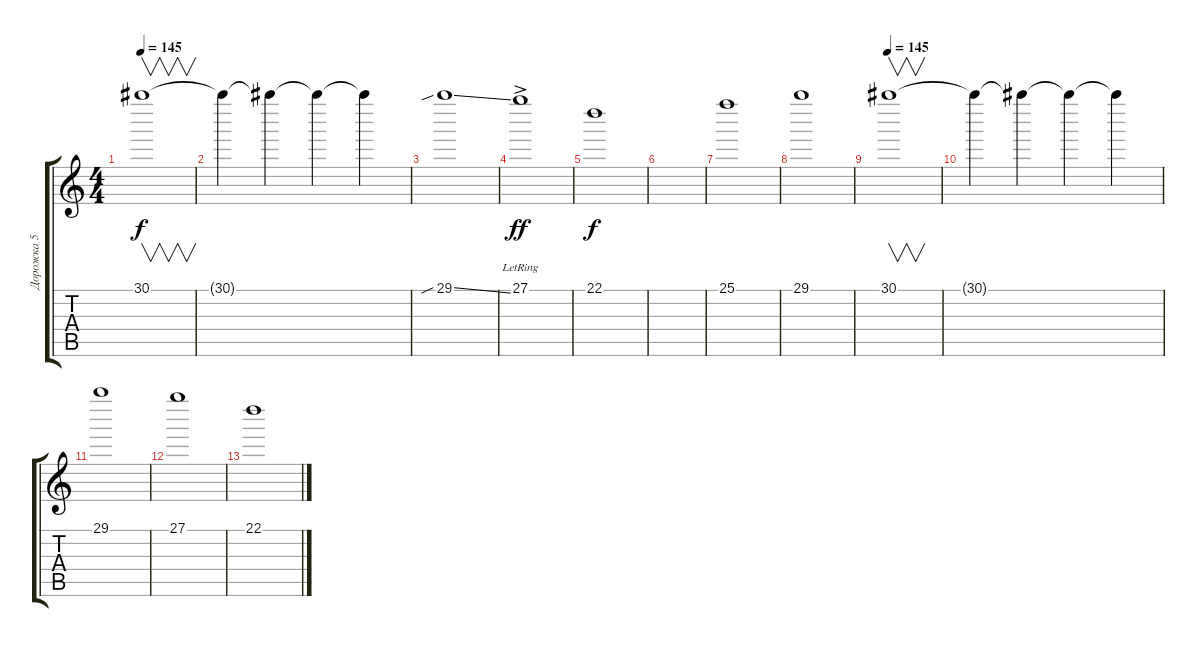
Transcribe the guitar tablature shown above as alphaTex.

\track ("Дорожка 5" "Дорожка 5") {instrument acousticguitarsteel}
\staff {score tabs}
\tuning (E4 B3 G3 D3 A2 E2) {hide}
\ts (4 4)
\tempo 145
\clef g2
\ks c
30.1.1{v dy f} |
30.1{t}.4 30.1{t}.4 30.1{t}.4 30.1{t}.4 |
29.1{sib ss}.1 |
27.1{ac lr}.1{dy ff} |
22.1.1{dy f} |
|
25.1.1 |
29.1.1 |
\tempo 145
30.1.1{v} |
30.1{t}.4 30.1{t}.4 30.1{t}.4 30.1{t}.4 |
29.1.1 |
27.1.1 |
22.1.1
